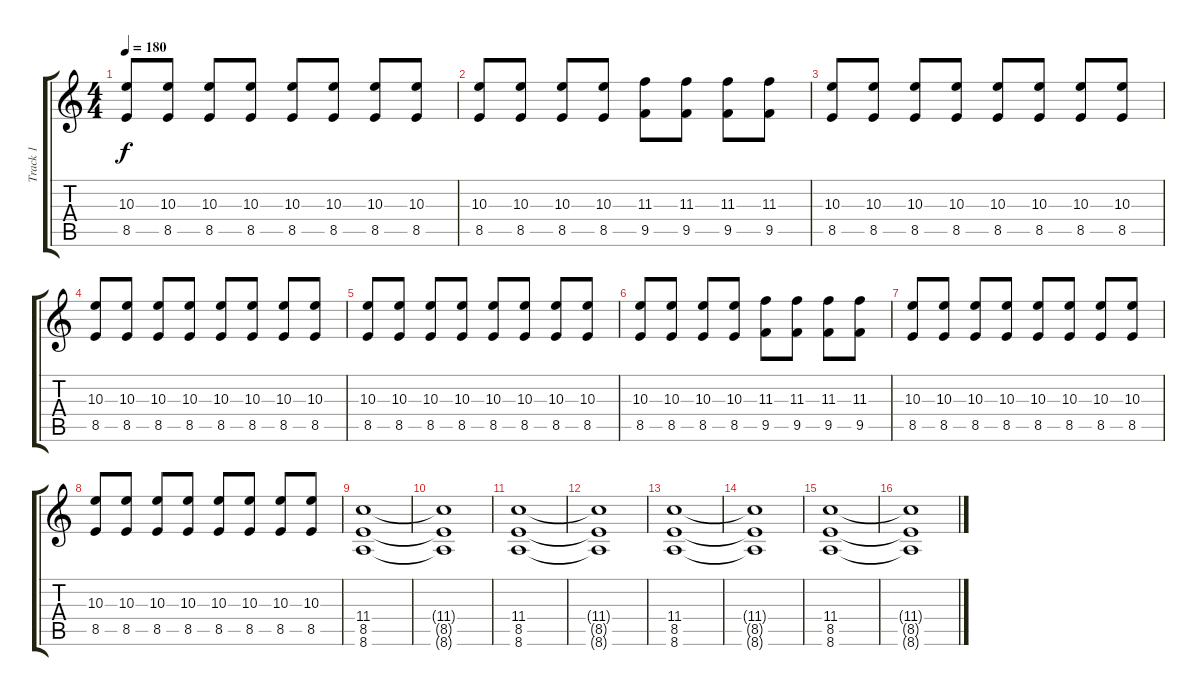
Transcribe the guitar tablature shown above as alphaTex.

\track ("Track 1" "Track 1") {instrument distortionguitar}
\staff {score tabs}
\tuning (Eb4 Bb3 Gb3 Db3 Ab2 Db2) {hide}
\ts (4 4)
\tempo 180
\clef g2
\ks c
(10.3 8.5).8{dy f volume 9} (10.3 8.5).8 (10.3 8.5).8 (10.3 8.5).8 (10.3 8.5).8 (10.3 8.5).8 (10.3 8.5).8 (10.3 8.5).8 |
(10.3 8.5).8 (10.3 8.5).8 (10.3 8.5).8 (10.3 8.5).8 (11.3 9.5).8 (11.3 9.5).8 (11.3 9.5).8 (11.3 9.5).8 |
(10.3 8.5).8{volume 9} (10.3 8.5).8 (10.3 8.5).8 (10.3 8.5).8 (10.3 8.5).8 (10.3 8.5).8 (10.3 8.5).8 (10.3 8.5).8 |
(10.3 8.5).8{volume 9} (10.3 8.5).8 (10.3 8.5).8 (10.3 8.5).8 (10.3 8.5).8 (10.3 8.5).8 (10.3 8.5).8 (10.3 8.5).8 |
(10.3 8.5).8{volume 9} (10.3 8.5).8 (10.3 8.5).8 (10.3 8.5).8 (10.3 8.5).8 (10.3 8.5).8 (10.3 8.5).8 (10.3 8.5).8 |
(10.3 8.5).8 (10.3 8.5).8 (10.3 8.5).8 (10.3 8.5).8 (11.3 9.5).8 (11.3 9.5).8 (11.3 9.5).8 (11.3 9.5).8 |
(10.3 8.5).8{volume 9} (10.3 8.5).8 (10.3 8.5).8 (10.3 8.5).8 (10.3 8.5).8 (10.3 8.5).8 (10.3 8.5).8 (10.3 8.5).8 |
(10.3 8.5).8{volume 9} (10.3 8.5).8 (10.3 8.5).8 (10.3 8.5).8 (10.3 8.5).8 (10.3 8.5).8 (10.3 8.5).8 (10.3 8.5).8 |
(11.4 8.5 8.6).1{volume 13} |
(11.4{t} 8.5{t} 8.6{t}).1 |
(11.4 8.5 8.6).1{volume 13} |
(11.4{t} 8.5{t} 8.6{t}).1 |
(11.4 8.5 8.6).1{volume 13} |
(11.4{t} 8.5{t} 8.6{t}).1 |
(11.4 8.5 8.6).1{volume 13} |
(11.4{t} 8.5{t} 8.6{t}).1
